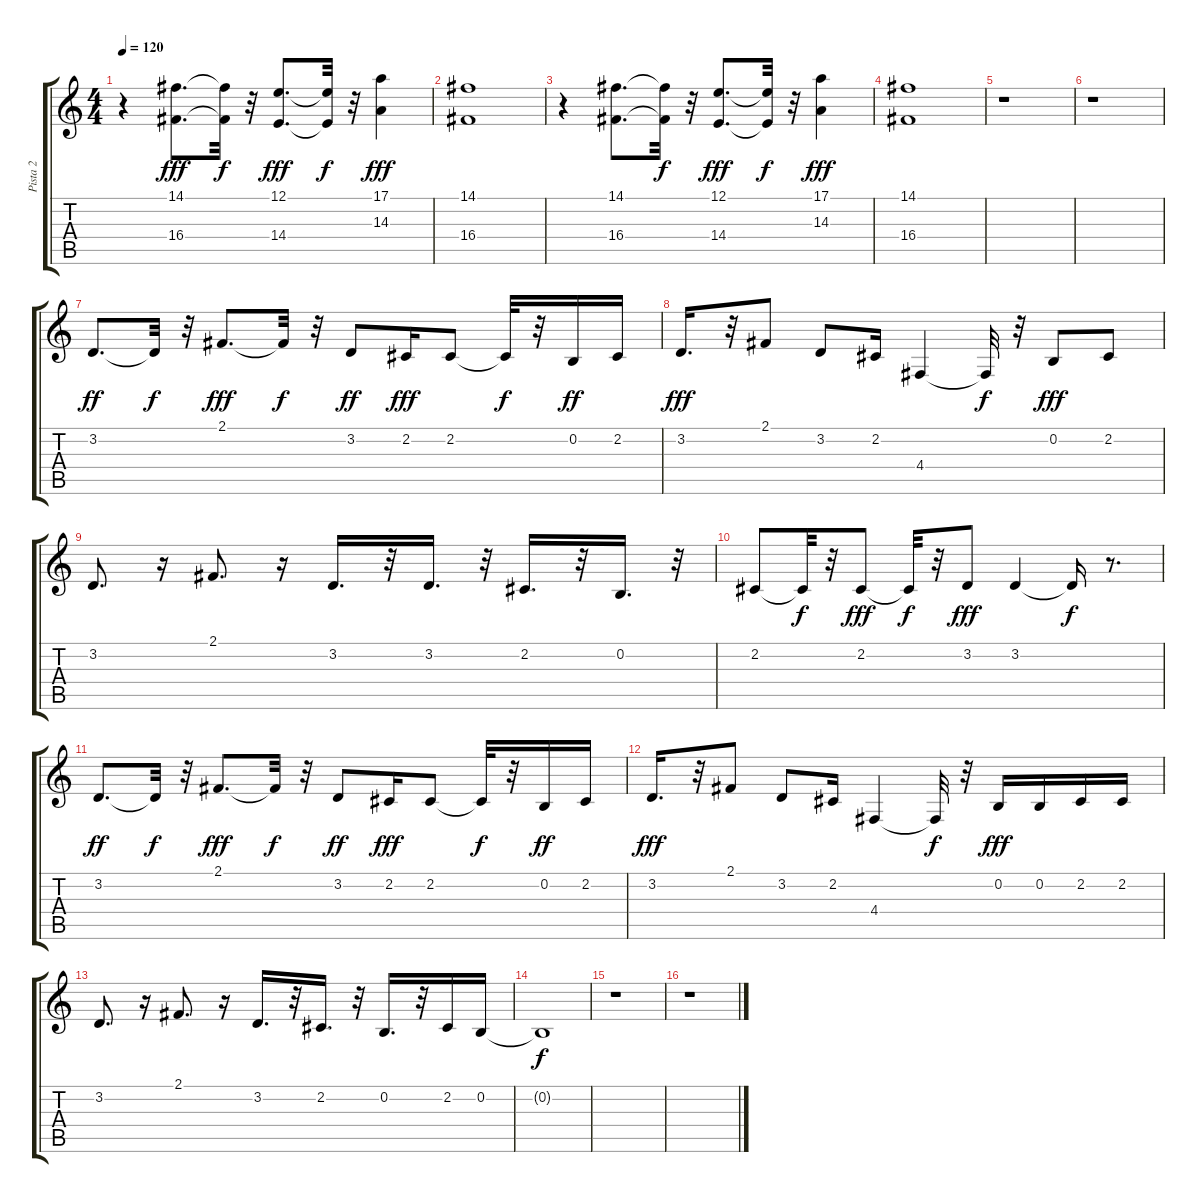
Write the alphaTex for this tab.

\track ("Pista 2" "Pista 2") {instrument trombone}
\staff {score tabs}
\tuning (E4 B3 G3 D3 A2 E2) {hide}
\ts (4 4)
\tempo 120
\clef g2
\ks c
r.4{dy fff} (14.1 16.4).8{d} (14.1{t} 16.4{t}).32{dy f} r.32 (12.1 14.4).8{d dy fff} (12.1{t} 14.4{t}).32{dy f} r.32 (17.1 14.3).4{dy fff} |
(14.1 16.4).1 |
r.4 (14.1 16.4).8{d} (14.1{t} 16.4{t}).32{dy f} r.32 (12.1 14.4).8{d dy fff} (12.1{t} 14.4{t}).32{dy f} r.32 (17.1 14.3).4{dy fff} |
(14.1 16.4).1 |
r.1 |
r.1 |
3.2.8{d dy ff} 3.2{t}.32{dy f} r.32 2.1.8{d dy fff} 2.1{t}.32{dy f} r.32 3.2.8{dy ff} 2.2.16{dy fff} 2.2.8 2.2{t}.32{dy f} r.32 0.2.16{dy ff} 2.2.16 |
3.2.16{d dy fff} r.32 2.1.8 3.2.8 2.2.16 4.4.4 4.4{t}.32{dy f} r.32 0.2.8{dy fff} 2.2.8 |
3.2.8{d} r.16 2.1.8{d} r.16 3.2.16{d} r.32 3.2.16{d} r.32 2.2.16{d} r.32 0.2.16{d} r.32 |
2.2.8 2.2{t}.32{dy f} r.32 2.2.8{dy fff} 2.2{t}.32{dy f} r.32 3.2.8{dy fff} 3.2.4 3.2{t}.16{dy f} r.8{d} |
3.2.8{d dy ff} 3.2{t}.32{dy f} r.32 2.1.8{d dy fff} 2.1{t}.32{dy f} r.32 3.2.8{dy ff} 2.2.16{dy fff} 2.2.8 2.2{t}.32{dy f} r.32 0.2.16{dy ff} 2.2.16 |
3.2.16{d dy fff} r.32 2.1.8 3.2.8 2.2.16 4.4.4 4.4{t}.32{dy f} r.32 0.2.16{dy fff} 0.2.16 2.2.16 2.2.16 |
3.2.8{d} r.16 2.1.8{d} r.16 3.2.16{d} r.32 2.2.16{d} r.32 0.2.16{d} r.32 2.2.16 0.2.16 |
0.2{t}.1{dy f} |
r.1 |
r.1
